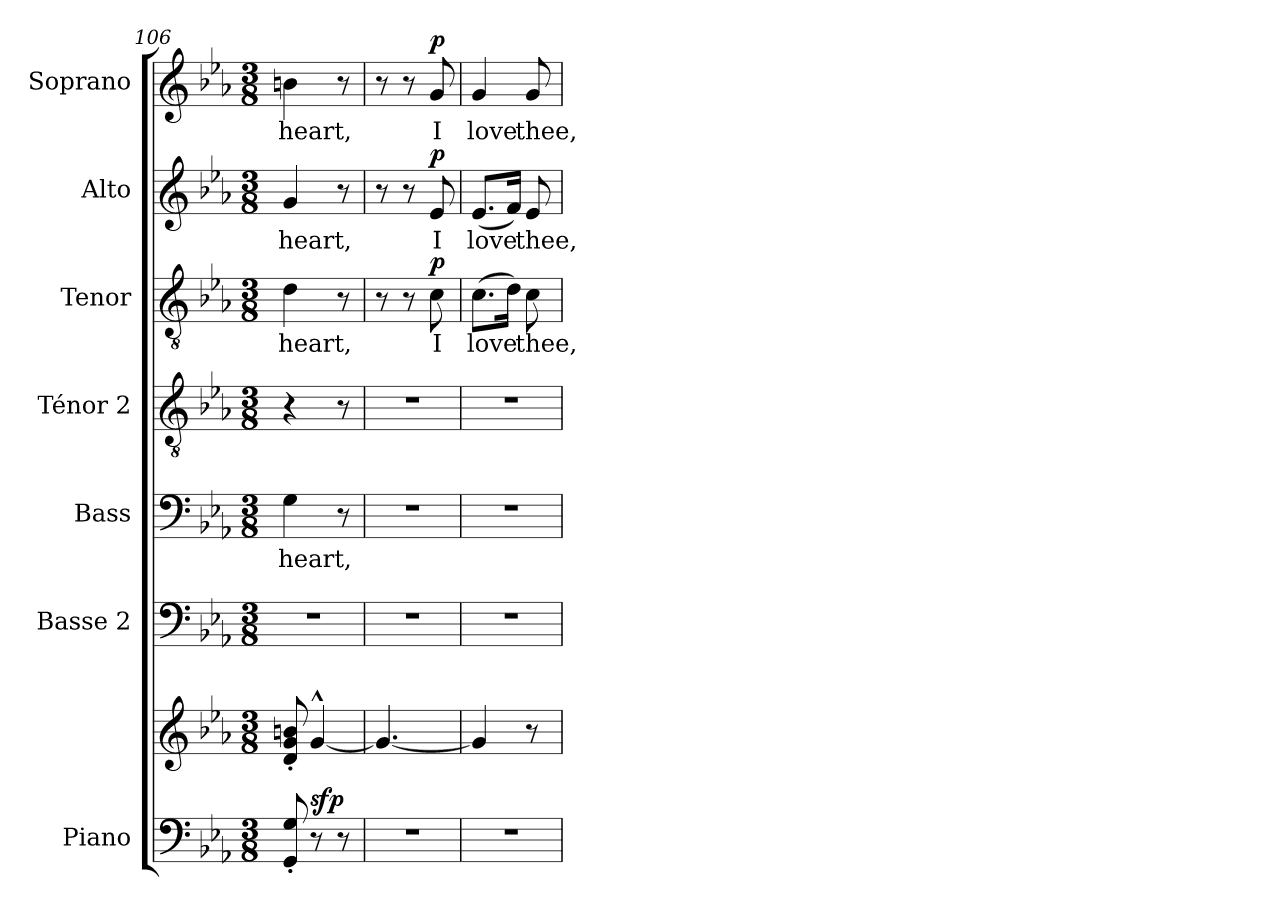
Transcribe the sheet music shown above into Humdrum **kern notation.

**kern	**kern	**dynam	**kern	**kern	**text	**kern	**kern	**text	**dynam	**kern	**text	**dynam	**kern	**text	**dynam
*part7	*part7	*part7	*part6	*part5	*part5	*part4	*part3	*part3	*part3	*part2	*part2	*part2	*part1	*part1	*part1
*staff8	*staff7	*staff7/8	*staff6	*staff5	*staff5	*staff4	*staff3	*staff3	*staff3	*staff2	*staff2	*staff2	*staff1	*staff1	*staff1
*I"Piano	*	*	*I"Basse 2	*I"Bass	*	*I"Ténor 2	*I"Tenor	*	*	*I"Alto	*	*	*I"Soprano	*	*
*I'Pno	*	*	*	*	*	*	*	*	*	*	*	*	*	*	*
*clefF4	*clefG2	*	*clefF4	*clefF4	*	*clefGv2	*clefGv2	*	*	*clefG2	*	*	*clefG2	*	*
*k[b-e-a-]	*k[b-e-a-]	*	*k[b-e-a-]	*k[b-e-a-]	*	*k[b-e-a-]	*k[b-e-a-]	*	*	*k[b-e-a-]	*	*	*k[b-e-a-]	*	*
*M3/8	*M3/8	*	*M3/8	*M3/8	*	*M3/8	*M3/8	*	*	*M3/8	*	*	*M3/8	*	*
=106	=106	=106	=106	=106	=106	=106	=106	=106	=106	=106	=106	=106	=106	=106	=106
!	!	!	!	!	!LO:LY:b	!	!	!LO:LY:b	!	!	!LO:LY:b	!	!	!LO:LY:b	!
8GG/' 8G/'	8d/' 8g/' 8bn/'	.	4.r	4G\	-heart,	4r	4d\	-heart,	.	4g/	-heart,	.	4bn\	-heart,	.
!	!	!LO:DY:a=2	!	!	!	!	!	!	!	!	!	!	!	!	!
8r	[4g^^/	sfp	.	.	.	.	.	.	.	.	.	.	.	.	.
8r	.	.	.	8r	.	8r	8r	.	.	8r	.	.	8r	.	.
=107	=107	=107	=107	=107	=107	=107	=107	=107	=107	=107	=107	=107	=107	=107	=107
4.r	4.g/_	.	4.r	4.r	.	4.r	8r	.	.	8r	.	.	8r	.	.
.	.	.	.	.	.	.	8r	.	.	8r	.	.	8r	.	.
!	!	!	!	!	!	!	!	!LO:LY:b	!LO:DY:a	!	!LO:LY:b	!LO:DY:a	!	!LO:LY:b	!LO:DY:a
.	.	.	.	.	.	.	8c\	I	p	8e-/	I	p	8g/	I	p
=108	=108	=108	=108	=108	=108	=108	=108	=108	=108	=108	=108	=108	=108	=108	=108
!	!	!	!	!	!	!	!	!LO:LY:b	!	!	!LO:LY:b	!	!	!LO:LY:b	!
4.r	4g/]	.	4.r	4.r	.	4.r	(>8.c\L	love	.	(<8.e-/L	love	.	4g/	love	.
.	.	.	.	.	.	.	16d\Jk)	.	.	16f/Jk)	.	.	.	.	.
!	!	!	!	!	!	!	!	!LO:LY:b	!	!	!LO:LY:b	!	!	!LO:LY:b	!
.	8r	.	.	.	.	.	8c\	thee,	.	8e-/	thee,	.	8g/	thee,	.
=	=	=	=	=	=	=	=	=	=	=	=	=	=	=	=
*-	*-	*-	*-	*-	*-	*-	*-	*-	*-	*-	*-	*-	*-	*-	*-
